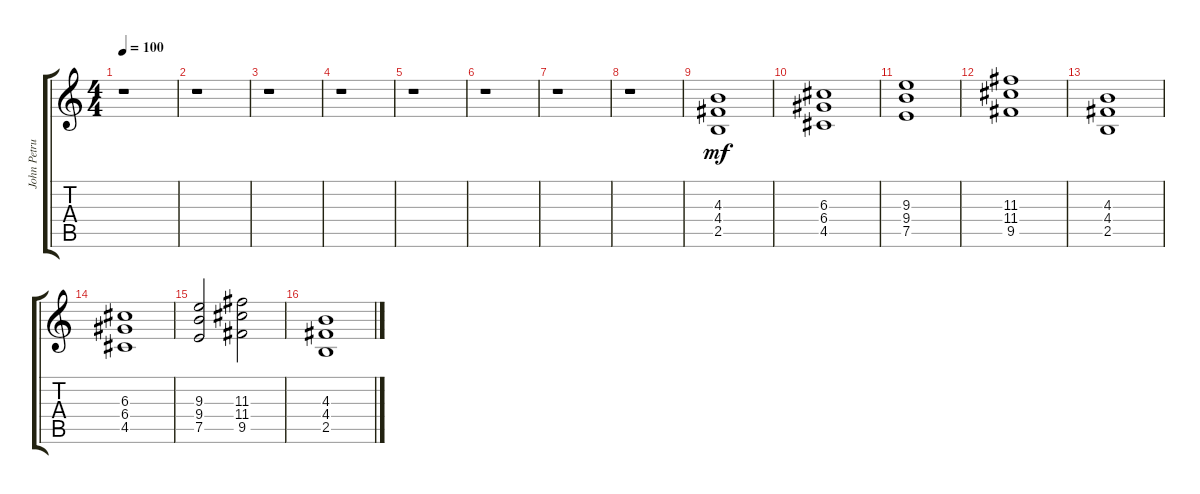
\track ("John Petrucci (Guitar 2)" "John Petru") {instrument distortionguitar}
\staff {score tabs}
\tuning (E4 B3 G3 D3 A2 E2) {hide}
\ts (4 4)
\tempo 100
\clef g2
\ks c
r.1{dy mf} |
r.1 |
r.1 |
r.1 |
r.1 |
r.1 |
r.1 |
r.1 |
(4.3 4.4 2.5).1 |
(6.3 6.4 4.5).1 |
(9.3 9.4 7.5).1 |
(11.3 11.4 9.5).1 |
(4.3 4.4 2.5).1 |
(6.3 6.4 4.5).1 |
(9.3 9.4 7.5).2 (11.3 11.4 9.5).2 |
(4.3 4.4 2.5).1
